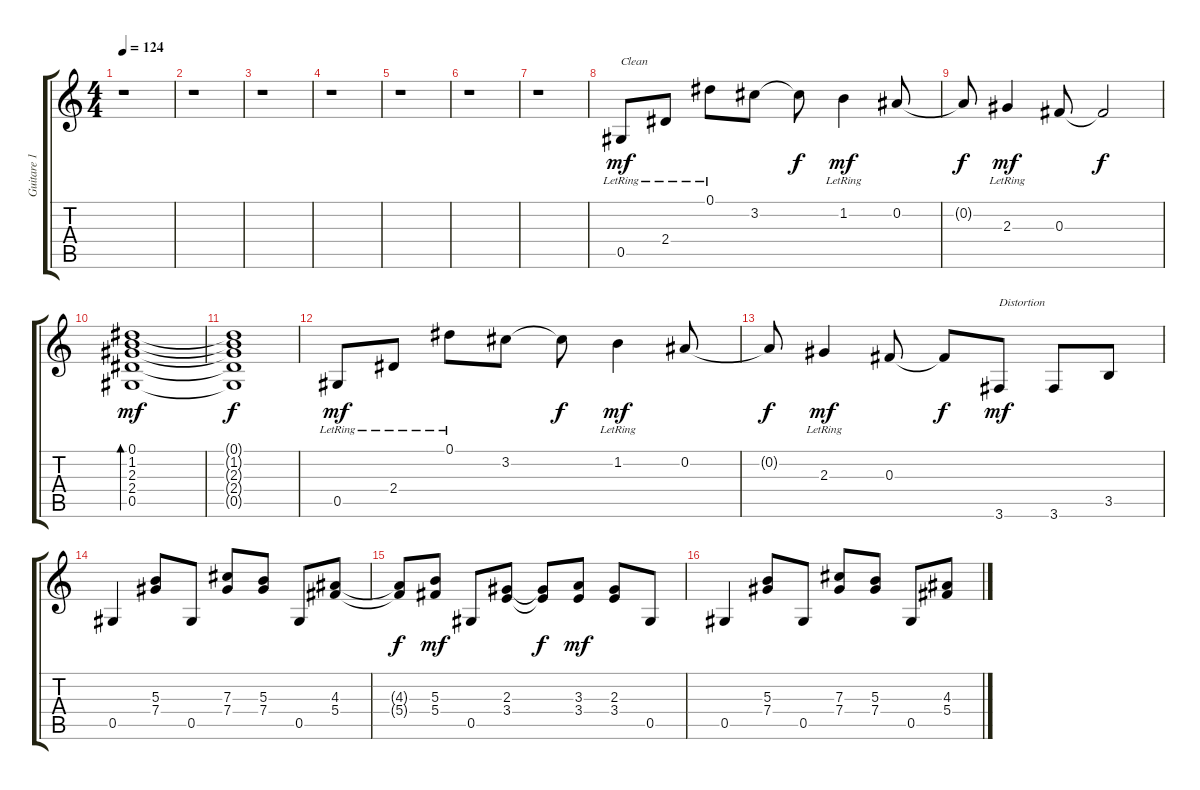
\track ("Guitare 1" "Guitare 1") {instrument distortionguitar}
\staff {score tabs}
\tuning (Eb4 Bb3 Gb3 Db3 Ab2 Eb2) {hide}
\ts (4 4)
\tempo 124
\clef g2
\ks c
r.1{dy mf instrument distortionguitar} |
r.1 |
r.1 |
r.1 |
r.1 |
r.1 |
r.1 |
0.5{lr}.8{txt "Clean" instrument electricguitarclean} 2.4{lr}.8 0.1{lr}.8 3.2.8 3.2{t}.8{dy f} 1.2{lr}.4{dy mf} 0.2.8 |
0.2{t}.8{dy f} 2.3{lr}.4{dy mf} 0.3.8 0.3{t}.2{dy f} |
(0.1 1.2 2.3 2.4 0.5).1{bd 240 dy mf} |
(0.1{t} 1.2{t} 2.3{t} 2.4{t} 0.5{t}).1{dy f} |
0.5{lr}.8{dy mf} 2.4{lr}.8 0.1{lr}.8 3.2.8 3.2{t}.8{dy f} 1.2{lr}.4{dy mf} 0.2.8 |
0.2{t}.8{dy f} 2.3{lr}.4{dy mf} 0.3.8 0.3{t}.8{dy f} 3.6.8{txt "Distortion" dy mf instrument distortionguitar} 3.6.8 3.5.8 |
0.5.4 (5.3 7.4).8 0.5.8 (7.3 7.4).8 (5.3 7.4).8 0.5.8 (4.3 5.4).8 |
(4.3{t} 5.4{t}).8{dy f} (5.3 5.4).8{dy mf} 0.5.8 (2.3 3.4).8 (2.3{t} 3.4{t}).8{dy f} (3.3 3.4).8{dy mf} (2.3 3.4).8 0.5.8 |
0.5.4 (5.3 7.4).8 0.5.8 (7.3 7.4).8 (5.3 7.4).8 0.5.8 (4.3 5.4).8
